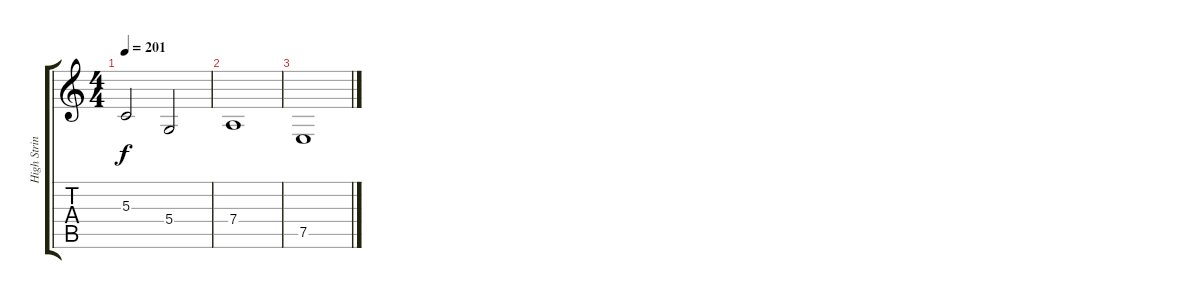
\track ("High Strings" "High Strin") {instrument stringensemble1}
\staff {score tabs}
\tuning (E4 B3 G3 D3 A2 E2) {hide}
\ts (4 4)
\tempo 201
\clef g2
\ks c
5.3.2{dy f} 5.4.2 |
7.4.1 |
7.5.1
